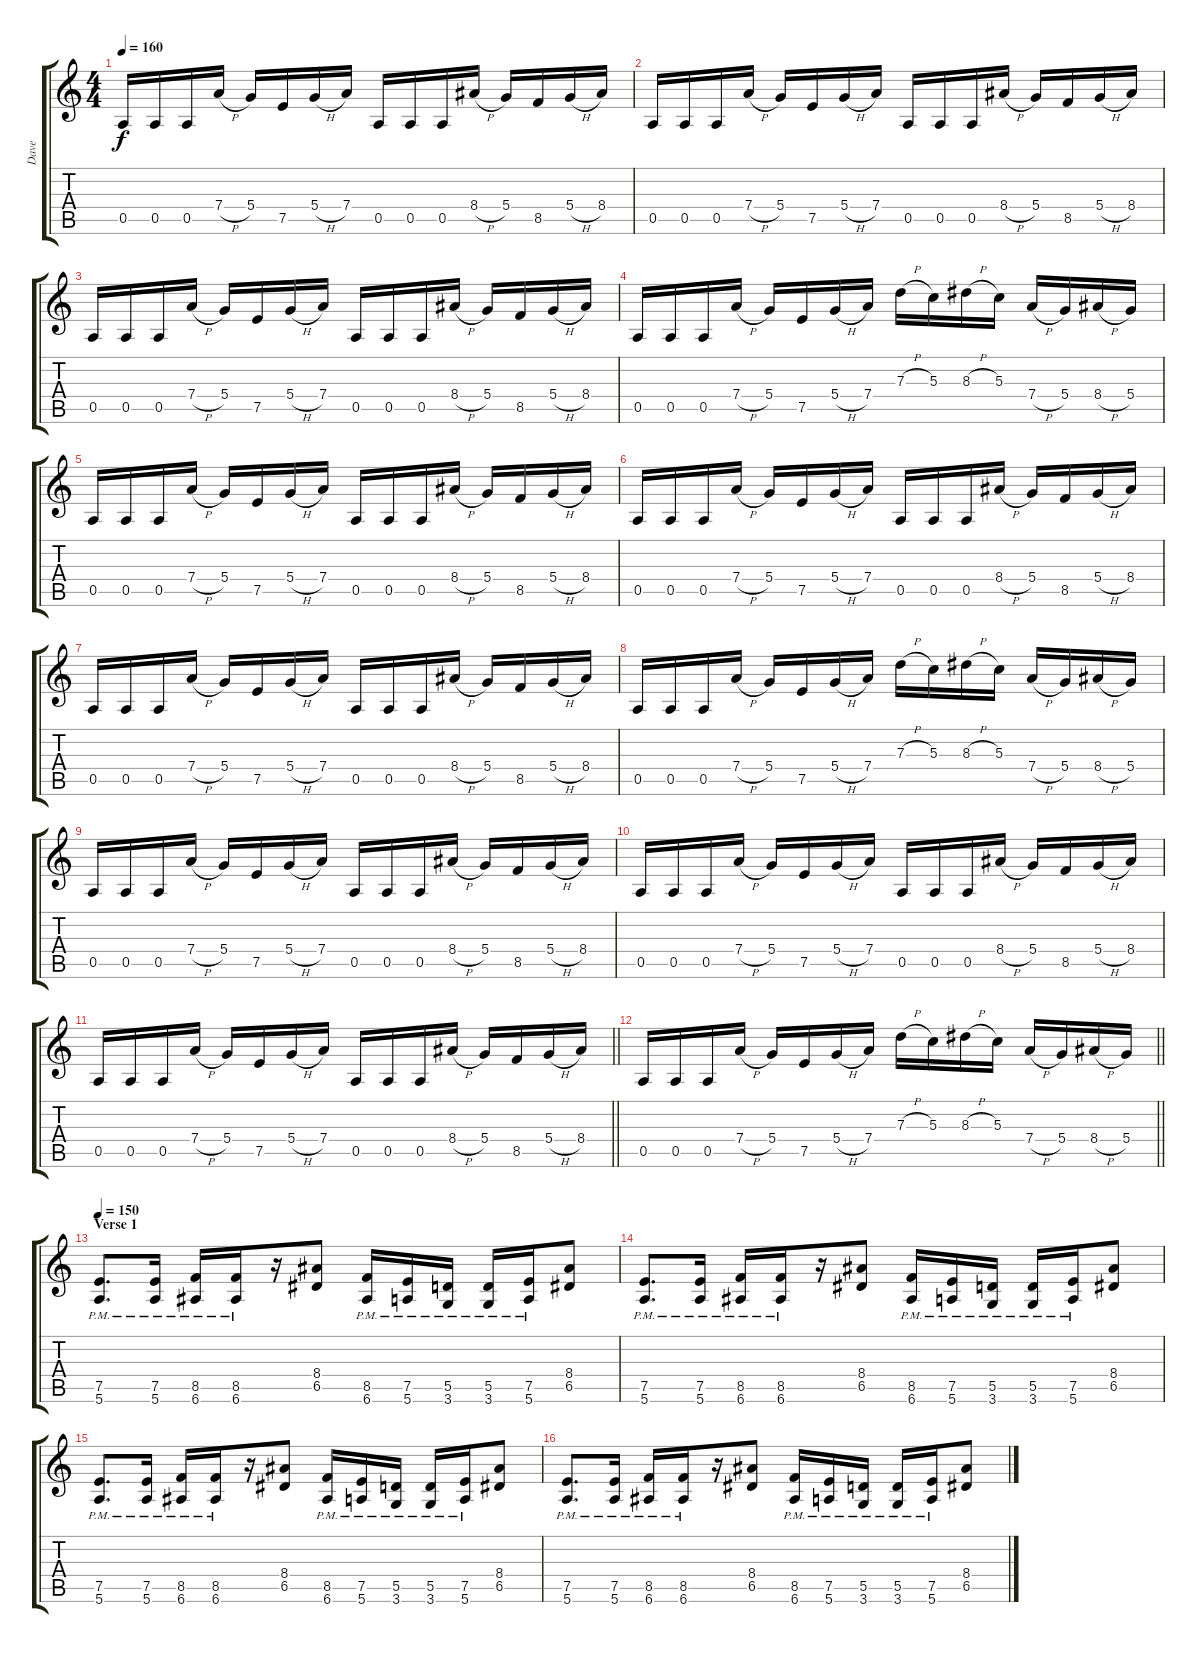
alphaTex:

\track ("Dave" "Dave") {instrument distortionguitar}
\staff {score tabs}
\tuning (E4 B3 G3 D3 A2 E2) {hide}
\ts (4 4)
\tempo 160
\clef g2
\ks c
0.5.16{dy f} 0.5.16 0.5.16 7.4{h}.16 5.4.16 7.5.16 5.4{h}.16 7.4.16 0.5.16 0.5.16 0.5.16 8.4{h}.16 5.4.16 8.5.16 5.4{h}.16 8.4.16 |
0.5.16 0.5.16 0.5.16 7.4{h}.16 5.4.16 7.5.16 5.4{h}.16 7.4.16 0.5.16 0.5.16 0.5.16 8.4{h}.16 5.4.16 8.5.16 5.4{h}.16 8.4.16 |
0.5.16 0.5.16 0.5.16 7.4{h}.16 5.4.16 7.5.16 5.4{h}.16 7.4.16 0.5.16 0.5.16 0.5.16 8.4{h}.16 5.4.16 8.5.16 5.4{h}.16 8.4.16 |
0.5.16 0.5.16 0.5.16 7.4{h}.16 5.4.16 7.5.16 5.4{h}.16 7.4.16 7.3{h}.16 5.3.16 8.3{h}.16 5.3.16 7.4{h}.16 5.4.16 8.4{h}.16 5.4.16 |
0.5.16 0.5.16 0.5.16 7.4{h}.16 5.4.16 7.5.16 5.4{h}.16 7.4.16 0.5.16 0.5.16 0.5.16 8.4{h}.16 5.4.16 8.5.16 5.4{h}.16 8.4.16 |
0.5.16 0.5.16 0.5.16 7.4{h}.16 5.4.16 7.5.16 5.4{h}.16 7.4.16 0.5.16 0.5.16 0.5.16 8.4{h}.16 5.4.16 8.5.16 5.4{h}.16 8.4.16 |
0.5.16 0.5.16 0.5.16 7.4{h}.16 5.4.16 7.5.16 5.4{h}.16 7.4.16 0.5.16 0.5.16 0.5.16 8.4{h}.16 5.4.16 8.5.16 5.4{h}.16 8.4.16 |
0.5.16 0.5.16 0.5.16 7.4{h}.16 5.4.16 7.5.16 5.4{h}.16 7.4.16 7.3{h}.16 5.3.16 8.3{h}.16 5.3.16 7.4{h}.16 5.4.16 8.4{h}.16 5.4.16 |
0.5.16 0.5.16 0.5.16 7.4{h}.16 5.4.16 7.5.16 5.4{h}.16 7.4.16 0.5.16 0.5.16 0.5.16 8.4{h}.16 5.4.16 8.5.16 5.4{h}.16 8.4.16 |
0.5.16 0.5.16 0.5.16 7.4{h}.16 5.4.16 7.5.16 5.4{h}.16 7.4.16 0.5.16 0.5.16 0.5.16 8.4{h}.16 5.4.16 8.5.16 5.4{h}.16 8.4.16 |
\barLineRight lightlight
0.5.16 0.5.16 0.5.16 7.4{h}.16 5.4.16 7.5.16 5.4{h}.16 7.4.16 0.5.16 0.5.16 0.5.16 8.4{h}.16 5.4.16 8.5.16 5.4{h}.16 8.4.16 |
\barLineRight lightlight
0.5.16 0.5.16 0.5.16 7.4{h}.16 5.4.16 7.5.16 5.4{h}.16 7.4.16 7.3{h}.16 5.3.16 8.3{h}.16 5.3.16 7.4{h}.16 5.4.16 8.4{h}.16 5.4.16 |
\section ("" "Verse 1")
\tempo 150
(7.5{pm} 5.6{pm}).8{d} (7.5{pm} 5.6{pm}).16 (8.5{pm} 6.6{pm}).16 (8.5{pm} 6.6{pm}).16 r.16 (8.4 6.5).8 (8.5{pm} 6.6{pm}).16 (7.5{pm} 5.6{pm}).16 (5.5{pm} 3.6{pm}).16 (5.5{pm} 3.6{pm}).16 (7.5{pm} 5.6{pm}).16 (8.4 6.5).8 |
(7.5{pm} 5.6{pm}).8{d} (7.5{pm} 5.6{pm}).16 (8.5{pm} 6.6{pm}).16 (8.5{pm} 6.6{pm}).16 r.16 (8.4 6.5).8 (8.5{pm} 6.6{pm}).16 (7.5{pm} 5.6{pm}).16 (5.5{pm} 3.6{pm}).16 (5.5{pm} 3.6{pm}).16 (7.5{pm} 5.6{pm}).16 (8.4 6.5).8 |
(7.5{pm} 5.6{pm}).8{d} (7.5{pm} 5.6{pm}).16 (8.5{pm} 6.6{pm}).16 (8.5{pm} 6.6{pm}).16 r.16 (8.4 6.5).8 (8.5{pm} 6.6{pm}).16 (7.5{pm} 5.6{pm}).16 (5.5{pm} 3.6{pm}).16 (5.5{pm} 3.6{pm}).16 (7.5{pm} 5.6{pm}).16 (8.4 6.5).8 |
(7.5{pm} 5.6{pm}).8{d} (7.5{pm} 5.6{pm}).16 (8.5{pm} 6.6{pm}).16 (8.5{pm} 6.6{pm}).16 r.16 (8.4 6.5).8 (8.5{pm} 6.6{pm}).16 (7.5{pm} 5.6{pm}).16 (5.5{pm} 3.6{pm}).16 (5.5{pm} 3.6{pm}).16 (7.5{pm} 5.6{pm}).16 (8.4 6.5).8
